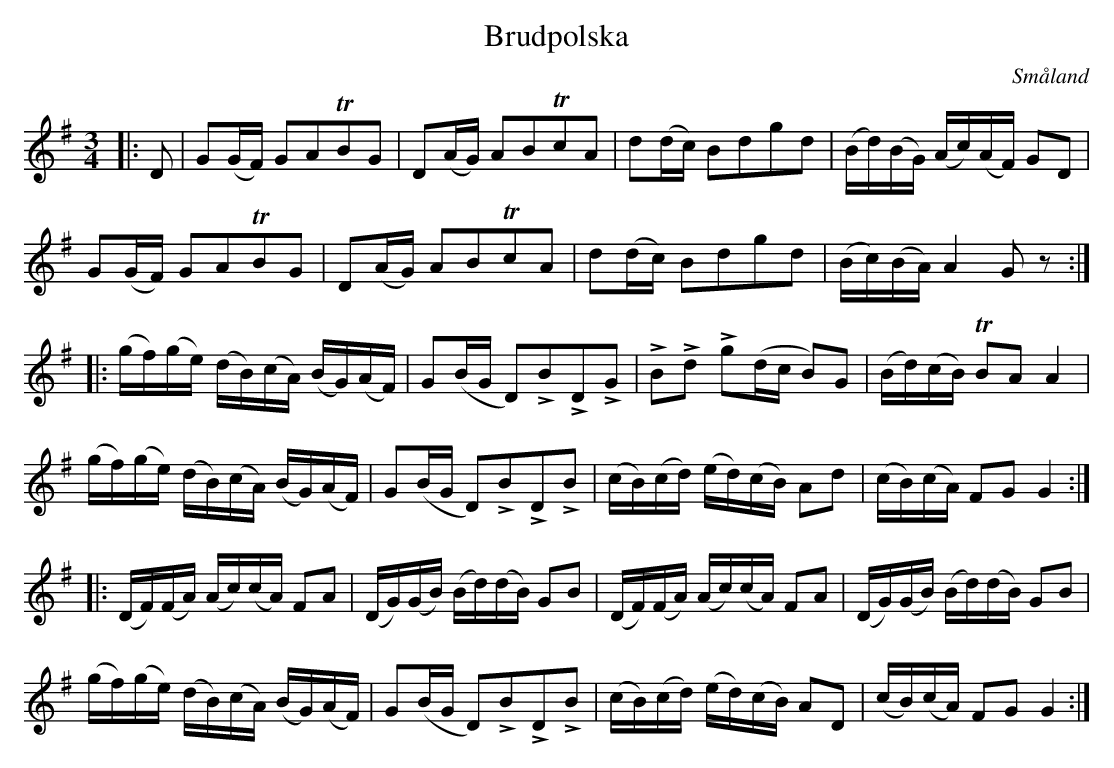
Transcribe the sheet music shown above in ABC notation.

X:1
T:Brudpolska
T:
O:Småland
M:3/4
L:1/16
K:G
|: D2 | G2(GF) G2A2TB2G2 | D2(AG) A2B2Tc2A2 | d2(dc) B2d2g2d2 | (Bd)(BG) (Ac)(AF) G2D2 |
 G2(GF) G2A2TB2G2 | D2(AG) A2B2Tc2A2 | d2(dc) B2d2g2d2 | (Bc)(BA) A4 G2 z2 ::
(gf)(ge) (dB)(cA) (BG)(AF) | G2(BG D2)LB2LD2LG2 | LB2Ld2 Lg2(dc B2)G2 | (Bd)(cB) TB2A2 A4 |
(gf)(ge) (dB)(cA) (BG)(AF) | G2(BG D2)LB2LD2LB2 | (cB)(cd) (ed)(cB) A2d2 | (cB)(cA) F2G2 G4 ::
(DF)(FA) (Ac)(cA) F2A2 | (DG)(GB) (Bd)(dB) G2B2 | (DF)(FA) (Ac)(cA) F2A2 | (DG)(GB) (Bd)(dB) G2B2 |
(gf)(ge) (dB)(cA) (BG)(AF) | G2(BG D2)LB2LD2LB2 | (cB)(cd) (ed)(cB) A2D2 | (cB)(cA) F2G2 G4:|
